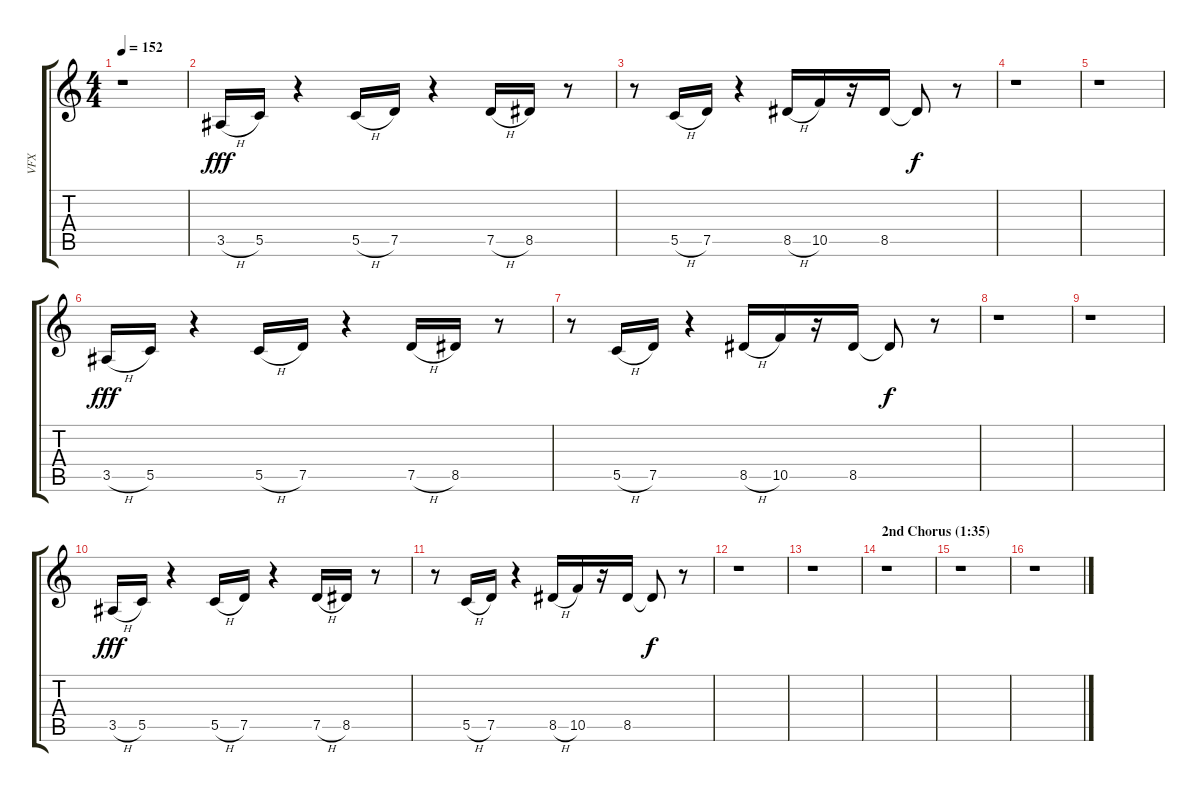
\track ("VFX" "VFX") {instrument electricguitarmuted}
\staff {score tabs}
\tuning (D4 A3 F3 C3 G2 C2) {hide}
\ts (4 4)
\tempo 152
\clef g2
\ks c
r.1{dy f} |
3.5{h}.16{dy fff volume 16 instrument overdrivenguitar} 5.5.16 r.4 5.5{h}.16 7.5.16 r.4 7.5{h}.16 8.5.16 r.8 |
r.8{volume 16 instrument overdrivenguitar} 5.5{h}.16 7.5.16 r.4 8.5{h}.16 10.5.16 r.16 8.5.16 8.5{t}.8{dy f} r.8 |
r.1 |
r.1 |
3.5{h}.16{dy fff volume 16 instrument overdrivenguitar} 5.5.16 r.4 5.5{h}.16 7.5.16 r.4 7.5{h}.16 8.5.16 r.8 |
r.8{volume 16 instrument overdrivenguitar} 5.5{h}.16 7.5.16 r.4 8.5{h}.16 10.5.16 r.16 8.5.16 8.5{t}.8{dy f} r.8 |
r.1 |
r.1 |
3.5{h}.16{dy fff volume 16 instrument overdrivenguitar} 5.5.16 r.4 5.5{h}.16 7.5.16 r.4 7.5{h}.16 8.5.16 r.8 |
r.8{volume 16 instrument overdrivenguitar} 5.5{h}.16 7.5.16 r.4 8.5{h}.16 10.5.16 r.16 8.5.16 8.5{t}.8{dy f} r.8 |
r.1 |
r.1 |
\section ("" "2nd Chorus (1:35)")
r.1 |
r.1 |
r.1
